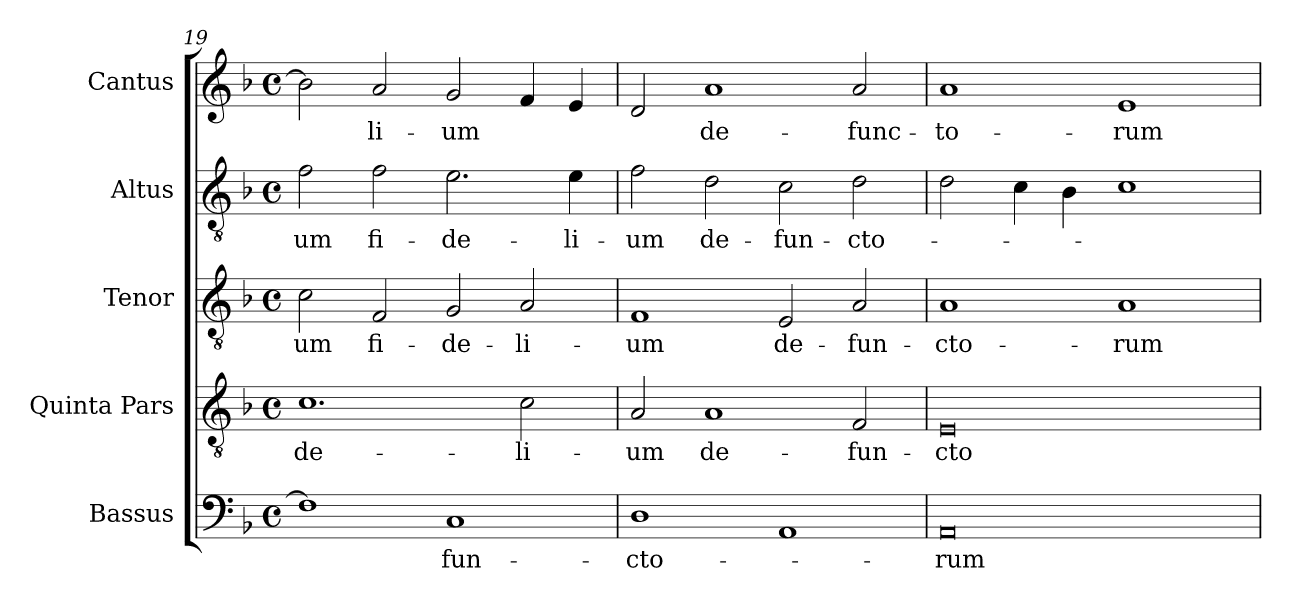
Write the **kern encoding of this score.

**kern	**text	**kern	**text	**kern	**text	**kern	**text	**kern	**text
*part5	*part5	*part4	*part4	*part3	*part3	*part2	*part2	*part1	*part1
*staff5	*staff5	*staff4	*staff4	*staff3	*staff3	*staff2	*staff2	*staff1	*staff1
*I"Bassus	*	*I"Quinta Pars	*	*I"Tenor	*	*I"Altus	*	*I"Cantus	*
*I'B.	*	*I'Q.P.	*	*I'T.	*	*I'A.	*	*I'C.	*
*clefF4	*	*clefGv2	*	*clefGv2	*	*clefGv2	*	*clefG2	*
*k[b-]	*	*k[b-]	*	*k[b-]	*	*k[b-]	*	*k[b-]	*
*F:	*	*F:	*	*F:	*	*F:	*	*F:	*
*M4/4	*	*M4/4	*	*M4/4	*	*M4/4	*	*M4/4	*
*met(c)	*	*met(c)	*	*met(c)	*	*met(c)	*	*met(c)	*
=19	=19	=19	=19	=19	=19	=19	=19	=19	=19
!	!	!	!LO:LY:b:cj	!	!LO:LY:b:cj	!	!LO:LY:b:cj	!	!
1F]	.	1.c	-de-	2c\	-um	2f\	-um	2b-\]	.
!	!	!	!	!	!LO:LY:b:cj	!	!LO:LY:b:cj	!	!LO:LY:b:cj
.	.	.	.	2F/	fi-	2f\	fi-	2a/	-li-
!	!LO:LY:b:cj	!	!	!	!LO:LY:b:cj	!	!LO:LY:b:cj	!	!LO:LY:b:cj
1C	-fun-	.	.	2G/	-de-	2.e\	-de-	2g/	-um
!	!	!	!LO:LY:b:cj	!	!LO:LY:b:cj	!	!	!	!
.	.	2c\	-li-	2A/	-li-	.	.	4f/	.
!	!	!	!	!	!	!	!LO:LY:b:cj	!	!
.	.	.	.	.	.	4e\	-li-	4e/	.
=20	=20	=20	=20	=20	=20	=20	=20	=20	=20
!	!LO:LY:b:cj	!	!LO:LY:b:cj	!	!LO:LY:b:cj	!	!LO:LY:b:cj	!	!
1D	-cto-	2A/	-um	1F	-um	2f\	-um	2d/	.
!	!	!	!LO:LY:b:cj	!	!	!	!LO:LY:b:cj	!	!LO:LY:b:cj
.	.	1A	de-	.	.	2d\	de-	1a	de-
!	!	!	!	!	!LO:LY:b:cj	!	!LO:LY:b:cj	!	!
1AA	.	.	.	2E/	de-	2c\	-fun-	.	.
!	!	!	!LO:LY:b:cj	!	!LO:LY:b:cj	!	!LO:LY:b:cj	!	!LO:LY:b:cj
.	.	2F/	-fun-	2A/	-fun-	2d\	-cto-	2a/	-func-
!!LO:PB:g=z
=21	=21	=21	=21	=21	=21	=21	=21	=21	=21
!	!LO:LY:b:cj	!	!LO:LY:b:cj	!	!LO:LY:b:cj	!	!	!	!LO:LY:b:cj
*	*	*	*	*	*	*^	*	*	*
0AA	-rum	0E	-cto-	1A	-cto-	2d\	2ryy	.	1a	-to-
.	.	.	.	.	.	4c\	4ryy	.	.	.
.	.	.	.	.	.	4B-\	64ryy	.	.	.
.	.	.	.	.	.	.	1ryy	.	.	.
!	!	!	!	!	!LO:LY:b:cj	!	!	!	!	!LO:LY:b:cj
.	.	.	.	1A	-rum	1c	.	.	1e	-rum
.	.	.	.	.	.	.	8...ryy	.	.	.
*	*	*	*	*	*	*v	*v	*	*	*
=	=	=	=	=	=	=	=	=	=
*-	*-	*-	*-	*-	*-	*-	*-	*-	*-
